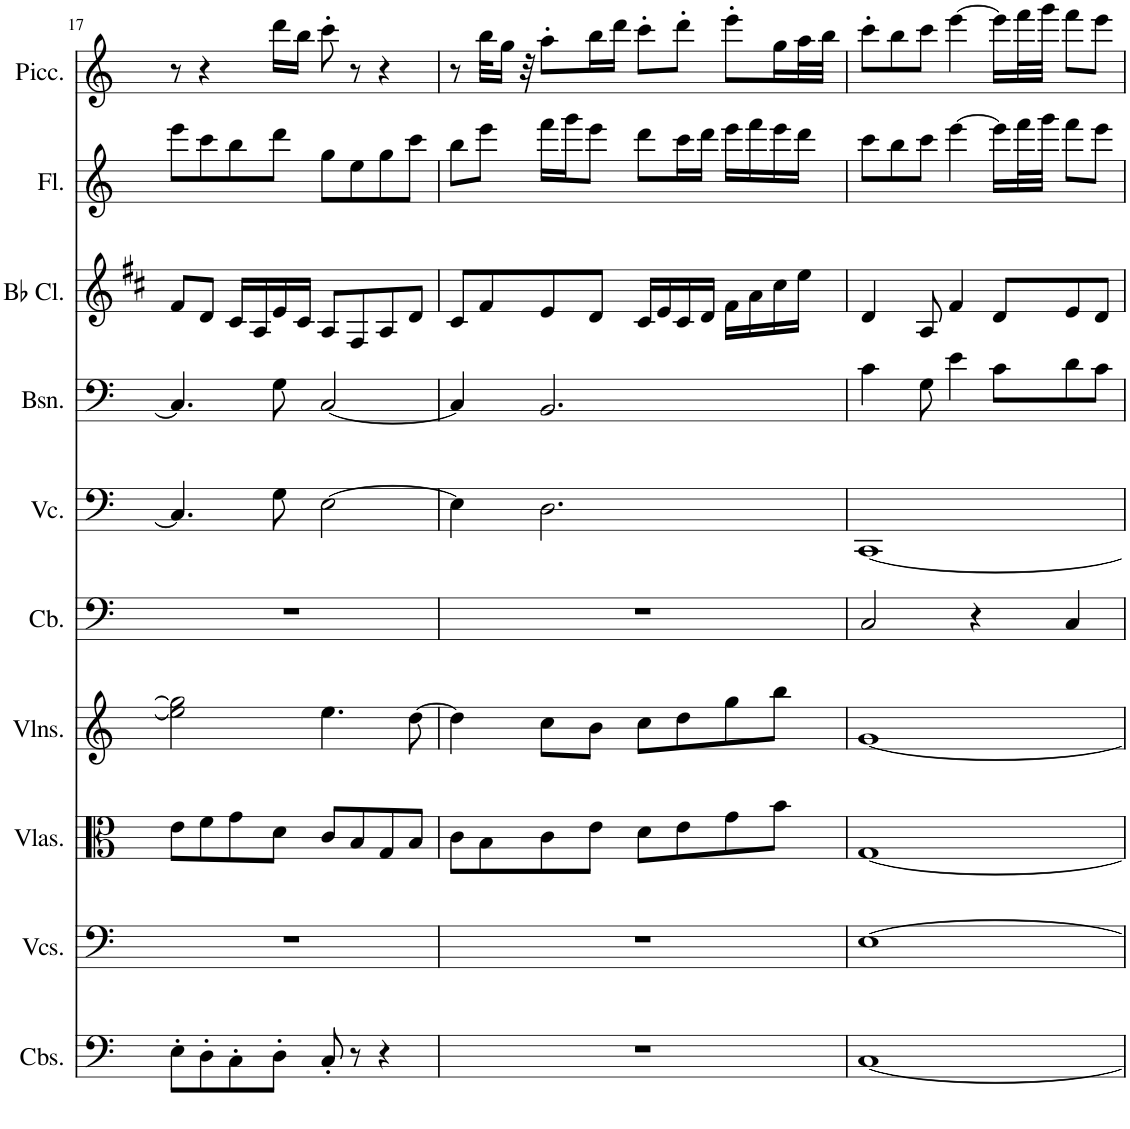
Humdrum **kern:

**kern	**kern	**kern	**kern	**kern	**kern	**kern	**kern	**kern	**kern
*part10	*part9	*part8	*part7	*part6	*part5	*part4	*part3	*part2	*part1
*staff10	*staff9	*staff8	*staff7	*staff6	*staff5	*staff4	*staff3	*staff2	*staff1
*I"Contrabasses	*I"Violoncellos	*I"Violas	*I"Violins	*I"Contrabass	*I"Violoncello	*I"Bassoon	*I"Bb Clarinet	*I"Flute	*I"Piccolo
*I'Cbs.	*I'Vcs.	*I'Vlas.	*I'Vlns.	*I'Cb.	*I'Vc.	*I'Bsn.	*I'Bb Cl.	*I'Fl.	*I'Picc.
!!LO:PB:g=z
*clefF4	*clefF4	*clefC3	*clefG2	*clefF4	*clefF4	*clefF4	*clefG2	*clefG2	*clefG2
*Trd7c12	*	*	*	*Trd7c12	*	*	*Trd1c2	*	*Trd-7c-12
*k[]	*k[]	*k[]	*k[]	*k[]	*k[]	*k[]	*k[f#c#]	*k[]	*k[]
*M4/4	*M4/4	*M4/4	*M4/4	*M4/4	*M4/4	*M4/4	*M4/4	*M4/4	*M4/4
=17	=17	=17	=17	=17	=17	=17	=17	=17	=17
8E'\L	1r	8e\L	2ee\] 2gg\]	1r	4.C/]	4.C/]	8f#/L	8eee\L	8r
8D'\	.	8f\	.	.	.	.	8d/J	8ccc\	4r
8C'\	.	8g\	.	.	.	.	16c#/LL	8bb\	.
.	.	.	.	.	.	.	16A/	.	.
8D'\J	.	8d\J	.	.	8G\	8G\	16e/	8ddd\J	16ddd\LL
.	.	.	.	.	.	.	16c#/JJ	.	16bb\JJ
8C'/	.	8c/L	4.ee\	.	[2E\	[2C/	8A/L	8gg\L	8ccc'\
8r	.	8B/	.	.	.	.	8F#/	8ee\	8r
4r	.	8G/	.	.	.	.	8A/	8gg\	4r
.	.	8B/J	[8dd\	.	.	.	8d/J	8ccc\J	.
=18	=18	=18	=18	=18	=18	=18	=18	=18	=18
1r	1r	8c\L	4dd\]	1r	4E\]	4C/]	8c#/L	8bb\L	8r
.	.	8B\	.	.	.	.	8f#/	8eee\J	32bb\KLL
.	.	.	.	.	.	.	.	.	16gg\JJ
.	.	.	.	.	.	.	.	.	32r
.	.	8c\	8cc\L	.	2.D\	2.BB/	8e/	16fff\LL	8aa'\L
.	.	.	.	.	.	.	.	16ggg\J	.
.	.	8e\J	8b\J	.	.	.	8d/J	8eee\J	16bb\L
.	.	.	.	.	.	.	.	.	16ddd\JJ
.	.	8d\L	8cc\L	.	.	.	16c#/LL	8ddd\L	8ccc'\L
.	.	.	.	.	.	.	16e/	.	.
.	.	8e\	8dd\	.	.	.	16c#/	16ccc\L	8ddd'\J
.	.	.	.	.	.	.	16d/JJ	16ddd\JJ	.
.	.	8g\	8gg\	.	.	.	16f#\LL	16eee\LL	8eee'\L
.	.	.	.	.	.	.	16a\	16fff\	.
.	.	8b\J	8bb\J	.	.	.	16cc#\	16eee\	16gg\L
.	.	.	.	.	.	.	16ee\JJ	16ddd\JJ	32aa\L
.	.	.	.	.	.	.	.	.	32bb\JJJ
=19	=19	=19	=19	=19	=19	=19	=19	=19	=19
[1C	[1E	[1G	[1g	2C/	[1CC	4c\	4d/	8ccc\L	8ccc'\L
.	.	.	.	.	.	.	.	8bb\	8bb\
.	.	.	.	.	.	8G\	8A/	8ccc\J	8ccc\J
.	.	.	.	.	.	4e\	4f#/	[4eee\	[4eee\
.	.	.	.	4r	.	.	.	.	.
.	.	.	.	.	.	8c\L	8d/L	16eee\LL]	16eee\LL]
.	.	.	.	.	.	.	.	32fff\L	32fff\L
.	.	.	.	.	.	.	.	32ggg\JJJ	32ggg\JJJ
.	.	.	.	4C/	.	8d\	8e/	8fff\L	8fff\L
.	.	.	.	.	.	8c\J	8d/J	8eee\J	8eee\J
=	=	=	=	=	=	=	=	=	=
*-	*-	*-	*-	*-	*-	*-	*-	*-	*-
